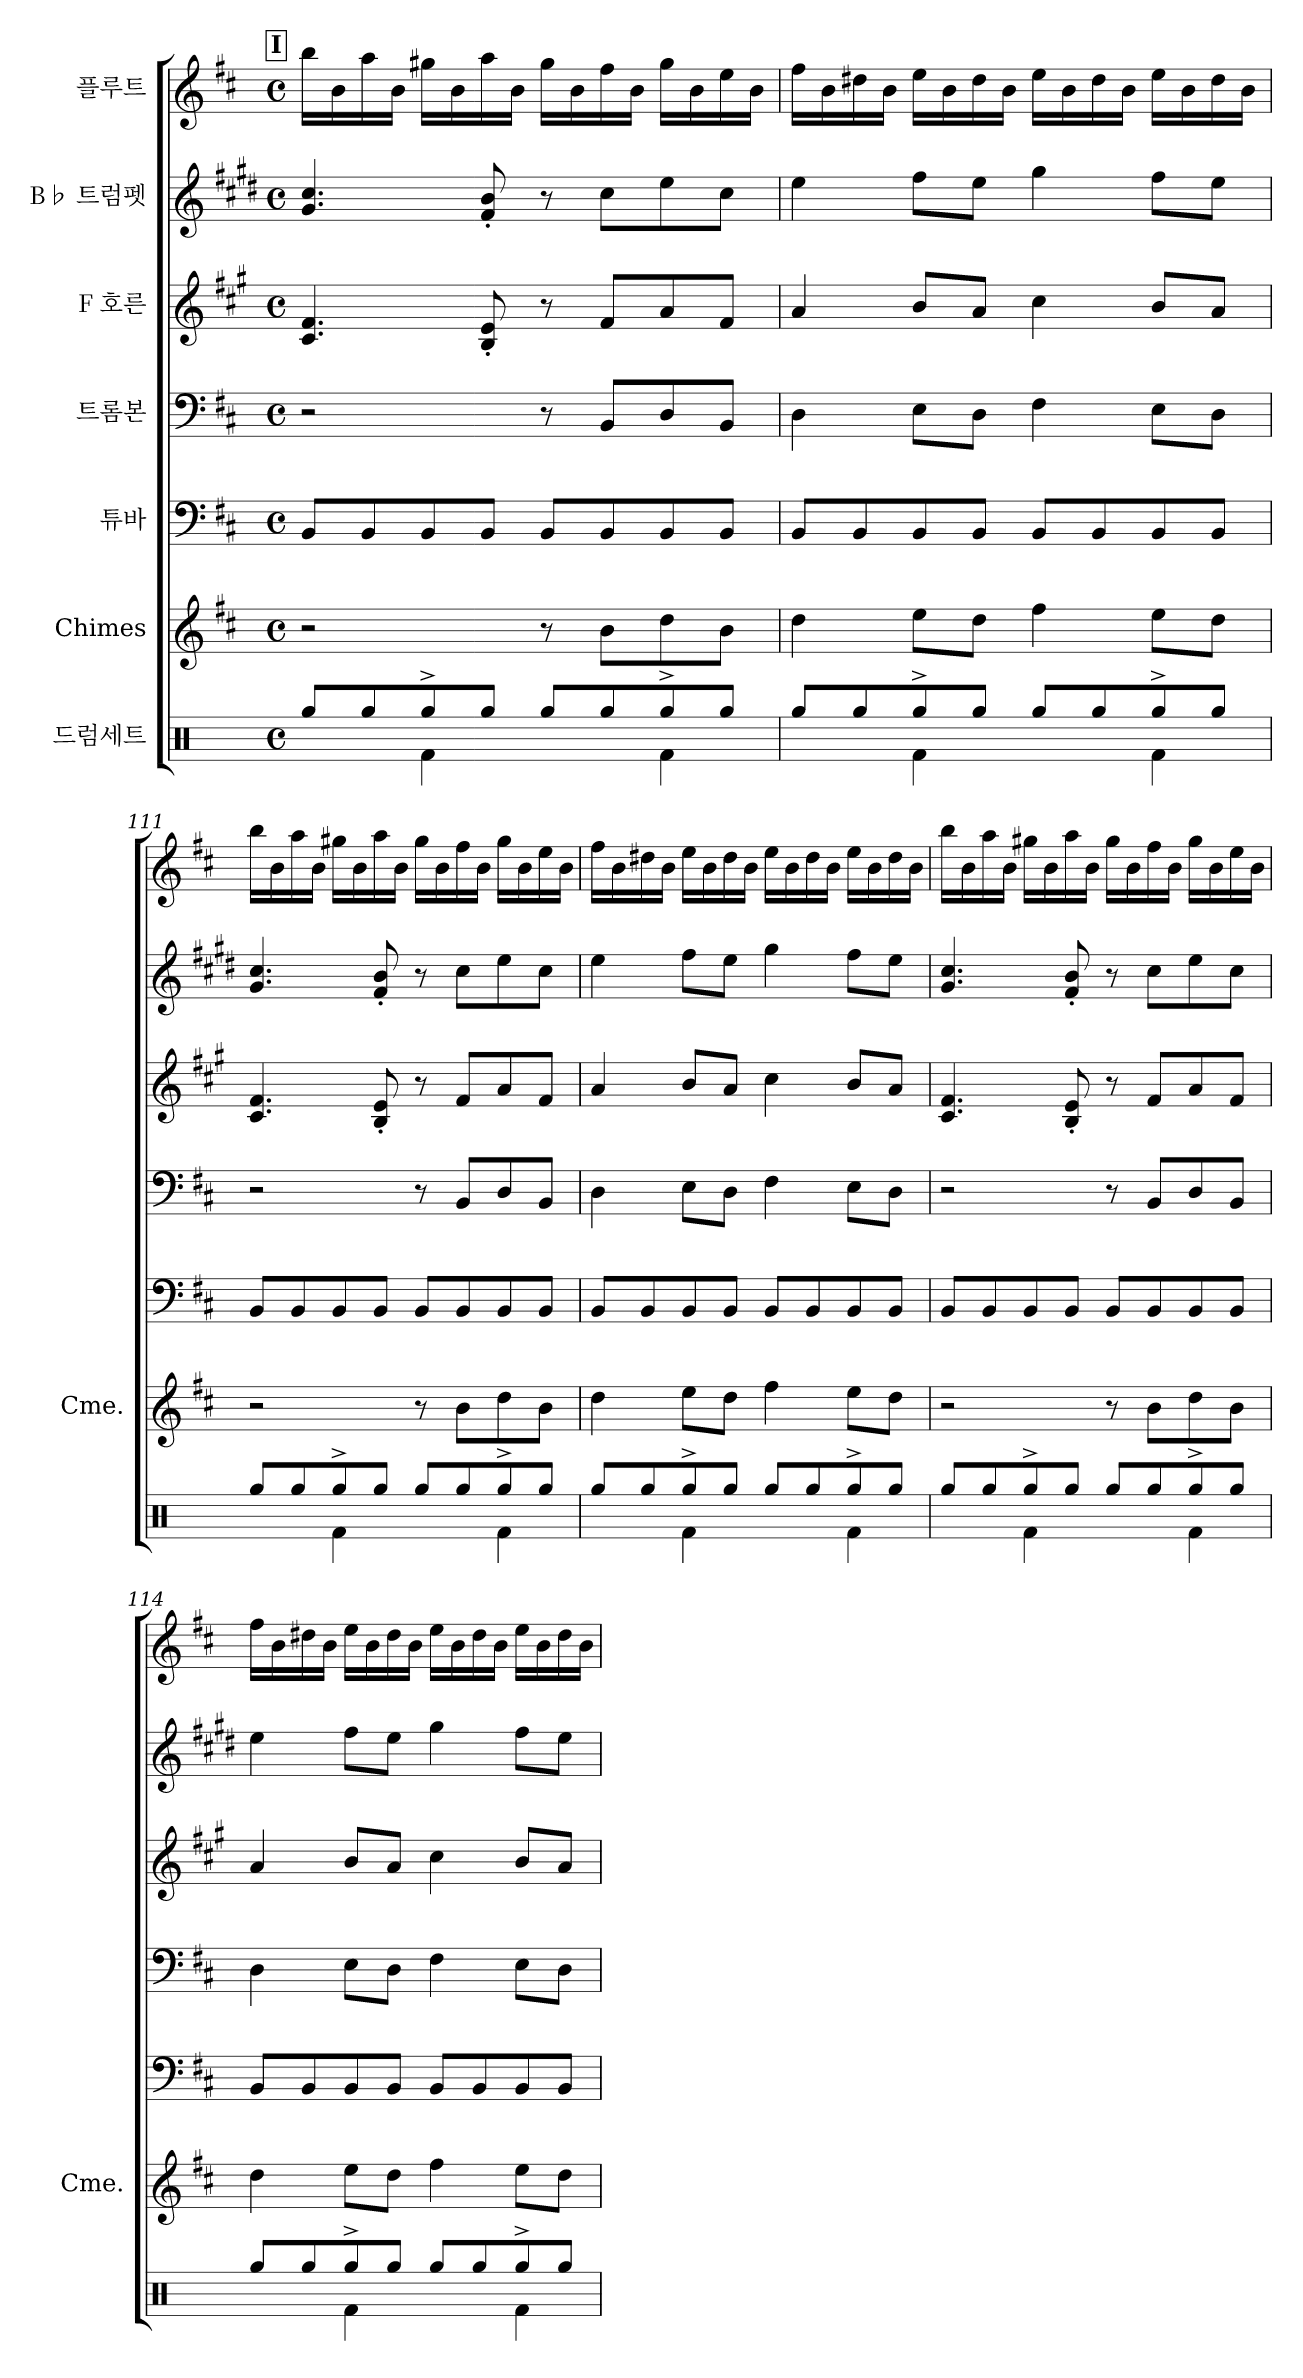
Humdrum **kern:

**kern	**kern	**kern	**kern	**kern	**kern	**kern
*part7	*part6	*part5	*part4	*part3	*part2	*part1
*staff7	*staff6	*staff5	*staff4	*staff3	*staff2	*staff1
*I"드럼세트	*I"Chimes	*I"튜바	*I"트롬본	*I"F 호른	*I"B♭ 트럼펫	*I"플루트
*	*I'Cme.	*	*	*	*	*
!!LO:PB:g=z
*clefX	*clefG2	*clefF4	*clefF4	*clefG2	*clefG2	*clefG2
*	*	*	*	*ITrd4c7	*ITrd1c2	*
*k[]	*k[f#c#]	*k[f#c#]	*k[f#c#]	*k[f#c#]	*k[f#c#]	*k[f#c#]
*M4/4	*M4/4	*M4/4	*M4/4	*M4/4	*M4/4	*M4/4
*met(c)	*met(c)	*met(c)	*met(c)	*met(c)	*met(c)	*met(c)
!!LO:REH:place=s1:a:B:fs=14:t=I
=109	=109	=109	=109	=109	=109	=109
*^	*	*	*	*	*	*
8Rgg/L	4ryy	2r	8BB/L	2r	4.F#/ 4.B/	4.f#/ 4.b/	16bb\LL
.	.	.	.	.	.	.	16b\
8Rgg/	.	.	8BB/	.	.	.	16aa\
.	.	.	.	.	.	.	16b\JJ
8Rgg^/	4Rf\	.	8BB/	.	.	.	16gg#X\LL
.	.	.	.	.	.	.	16b\
8Rgg/J	.	.	8BB/J	.	8E/' 8A/'	8e/' 8a/'	16aa\
.	.	.	.	.	.	.	16b\JJ
8Rgg/L	4ryy	8r	8BB/L	8r	8r	8r	16gg#\LL
.	.	.	.	.	.	.	16b\
8Rgg/	.	8b\L	8BB/	8BB/L	8B/L	8b\L	16ff#\
.	.	.	.	.	.	.	16b\JJ
8Rgg^/	4Rf\	8dd\	8BB/	8D/	8d/	8dd\	16gg#\LL
.	.	.	.	.	.	.	16b\
8Rgg/J	.	8b\J	8BB/J	8BB/J	8B/J	8b\J	16ee\
.	.	.	.	.	.	.	16b\JJ
=110	=110	=110	=110	=110	=110	=110	=110
8Rgg/L	4ryy	4dd\	8BB/L	4D\	4d/	4dd\	16ff#\LL
.	.	.	.	.	.	.	16b\
8Rgg/	.	.	8BB/	.	.	.	16dd#X\
.	.	.	.	.	.	.	16b\JJ
8Rgg^/	4Rf\	8ee\L	8BB/	8E\L	8e/L	8ee\L	16ee\LL
.	.	.	.	.	.	.	16b\
8Rgg/J	.	8dd\J	8BB/J	8D\J	8d/J	8dd\J	16dd#\
.	.	.	.	.	.	.	16b\JJ
8Rgg/L	4ryy	4ff#\	8BB/L	4F#\	4f#\	4ff#\	16ee\LL
.	.	.	.	.	.	.	16b\
8Rgg/	.	.	8BB/	.	.	.	16dd#\
.	.	.	.	.	.	.	16b\JJ
8Rgg^/	4Rf\	8ee\L	8BB/	8E\L	8e/L	8ee\L	16ee\LL
.	.	.	.	.	.	.	16b\
8Rgg/J	.	8dd\J	8BB/J	8D\J	8d/J	8dd\J	16dd#\
.	.	.	.	.	.	.	16b\JJ
!!LO:PB:g=z
=111	=111	=111	=111	=111	=111	=111	=111
8Rgg/L	4ryy	2r	8BB/L	2r	4.F#/ 4.B/	4.f#/ 4.b/	16bb\LL
.	.	.	.	.	.	.	16b\
8Rgg/	.	.	8BB/	.	.	.	16aa\
.	.	.	.	.	.	.	16b\JJ
8Rgg^/	4Rf\	.	8BB/	.	.	.	16gg#X\LL
.	.	.	.	.	.	.	16b\
8Rgg/J	.	.	8BB/J	.	8E/' 8A/'	8e/' 8a/'	16aa\
.	.	.	.	.	.	.	16b\JJ
8Rgg/L	4ryy	8r	8BB/L	8r	8r	8r	16gg#\LL
.	.	.	.	.	.	.	16b\
8Rgg/	.	8b\L	8BB/	8BB/L	8B/L	8b\L	16ff#\
.	.	.	.	.	.	.	16b\JJ
8Rgg^/	4Rf\	8dd\	8BB/	8D/	8d/	8dd\	16gg#\LL
.	.	.	.	.	.	.	16b\
8Rgg/J	.	8b\J	8BB/J	8BB/J	8B/J	8b\J	16ee\
.	.	.	.	.	.	.	16b\JJ
=112	=112	=112	=112	=112	=112	=112	=112
8Rgg/L	4ryy	4dd\	8BB/L	4D\	4d/	4dd\	16ff#\LL
.	.	.	.	.	.	.	16b\
8Rgg/	.	.	8BB/	.	.	.	16dd#X\
.	.	.	.	.	.	.	16b\JJ
8Rgg^/	4Rf\	8ee\L	8BB/	8E\L	8e/L	8ee\L	16ee\LL
.	.	.	.	.	.	.	16b\
8Rgg/J	.	8dd\J	8BB/J	8D\J	8d/J	8dd\J	16dd#\
.	.	.	.	.	.	.	16b\JJ
8Rgg/L	4ryy	4ff#\	8BB/L	4F#\	4f#\	4ff#\	16ee\LL
.	.	.	.	.	.	.	16b\
8Rgg/	.	.	8BB/	.	.	.	16dd#\
.	.	.	.	.	.	.	16b\JJ
8Rgg^/	4Rf\	8ee\L	8BB/	8E\L	8e/L	8ee\L	16ee\LL
.	.	.	.	.	.	.	16b\
8Rgg/J	.	8dd\J	8BB/J	8D\J	8d/J	8dd\J	16dd#\
.	.	.	.	.	.	.	16b\JJ
!!LO:PB:g=z
=113	=113	=113	=113	=113	=113	=113	=113
8Rgg/L	4ryy	2r	8BB/L	2r	4.F#/ 4.B/	4.f#/ 4.b/	16bb\LL
.	.	.	.	.	.	.	16b\
8Rgg/	.	.	8BB/	.	.	.	16aa\
.	.	.	.	.	.	.	16b\JJ
8Rgg^/	4Rf\	.	8BB/	.	.	.	16gg#X\LL
.	.	.	.	.	.	.	16b\
8Rgg/J	.	.	8BB/J	.	8E/' 8A/'	8e/' 8a/'	16aa\
.	.	.	.	.	.	.	16b\JJ
8Rgg/L	4ryy	8r	8BB/L	8r	8r	8r	16gg#\LL
.	.	.	.	.	.	.	16b\
8Rgg/	.	8b\L	8BB/	8BB/L	8B/L	8b\L	16ff#\
.	.	.	.	.	.	.	16b\JJ
8Rgg^/	4Rf\	8dd\	8BB/	8D/	8d/	8dd\	16gg#\LL
.	.	.	.	.	.	.	16b\
8Rgg/J	.	8b\J	8BB/J	8BB/J	8B/J	8b\J	16ee\
.	.	.	.	.	.	.	16b\JJ
=114	=114	=114	=114	=114	=114	=114	=114
8Rgg/L	4ryy	4dd\	8BB/L	4D\	4d/	4dd\	16ff#\LL
.	.	.	.	.	.	.	16b\
8Rgg/	.	.	8BB/	.	.	.	16dd#X\
.	.	.	.	.	.	.	16b\JJ
8Rgg^/	4Rf\	8ee\L	8BB/	8E\L	8e/L	8ee\L	16ee\LL
.	.	.	.	.	.	.	16b\
8Rgg/J	.	8dd\J	8BB/J	8D\J	8d/J	8dd\J	16dd#\
.	.	.	.	.	.	.	16b\JJ
8Rgg/L	4ryy	4ff#\	8BB/L	4F#\	4f#\	4ff#\	16ee\LL
.	.	.	.	.	.	.	16b\
8Rgg/	.	.	8BB/	.	.	.	16dd#\
.	.	.	.	.	.	.	16b\JJ
8Rgg^/	4Rf\	8ee\L	8BB/	8E\L	8e/L	8ee\L	16ee\LL
.	.	.	.	.	.	.	16b\
8Rgg/J	.	8dd\J	8BB/J	8D\J	8d/J	8dd\J	16dd#\
.	.	.	.	.	.	.	16b\JJ
*v	*v	*	*	*	*	*	*
=	=	=	=	=	=	=
*-	*-	*-	*-	*-	*-	*-
